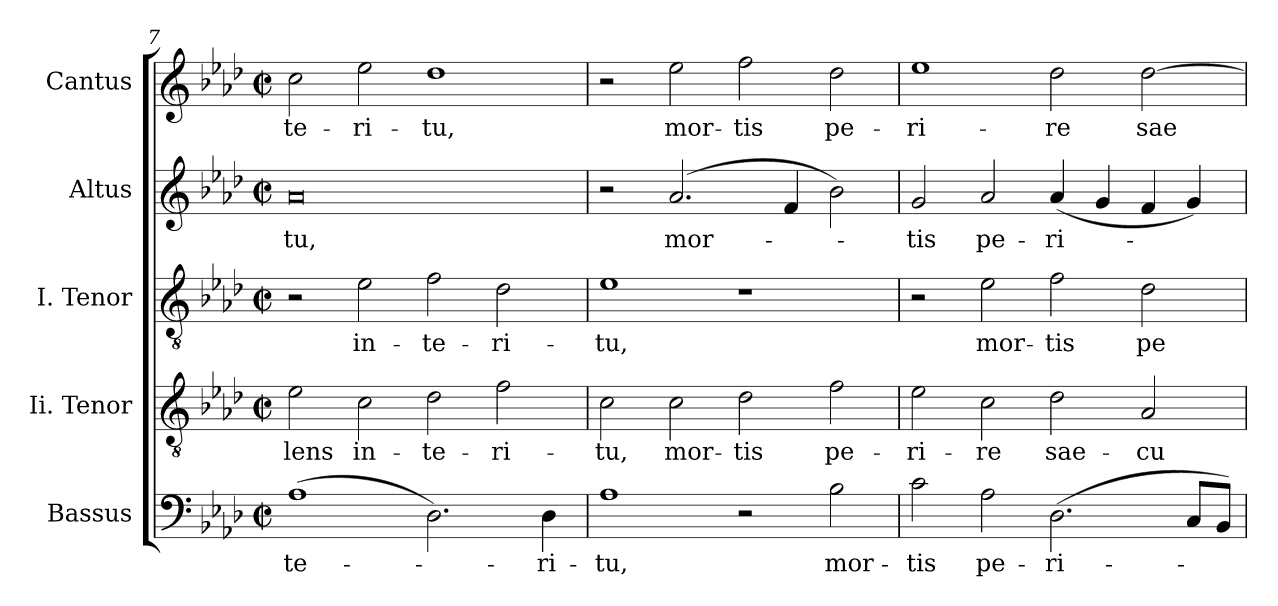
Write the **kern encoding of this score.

**kern	**text	**kern	**text	**kern	**text	**kern	**text	**kern	**text
*part5	*part5	*part4	*part4	*part3	*part3	*part2	*part2	*part1	*part1
*staff5	*staff5	*staff4	*staff4	*staff3	*staff3	*staff2	*staff2	*staff1	*staff1
*I"Bassus	*	*I"Ii. Tenor	*	*I"I. Tenor	*	*I"Altus	*	*I"Cantus	*
*clefF4	*	*clefGv2	*	*clefGv2	*	*clefG2	*	*clefG2	*
*k[b-e-a-d-]	*	*k[b-e-a-d-]	*	*k[b-e-a-d-]	*	*k[b-e-a-d-]	*	*k[b-e-a-d-]	*
*A-:	*	*A-:	*	*A-:	*	*A-:	*	*A-:	*
*M2/2	*	*M2/2	*	*M2/2	*	*M2/2	*	*M2/2	*
*met(c|)	*	*met(c|)	*	*met(c|)	*	*met(c|)	*	*met(c|)	*
=7	=7	=7	=7	=7	=7	=7	=7	=7	=7
!	!LO:LY:b:cj	!	!LO:LY:b:cj	!	!	!	!LO:LY:b:cj	!	!LO:LY:b:cj
(>1A-	-te-	2e-\	-lens	2r	.	0a-	-tu,	2cc\	-te-
!	!	!	!LO:LY:b:cj	!	!LO:LY:b:cj	!	!	!	!LO:LY:b:cj
.	.	2c\	in-	2e-\	in-	.	.	2ee-\	-ri-
!	!	!	!LO:LY:b:cj	!	!LO:LY:b:cj	!	!	!	!LO:LY:b:cj
2.D-\)	.	2d-\	-te-	2f\	-te-	.	.	1dd-	-tu,
!	!	!	!LO:LY:b:cj	!	!LO:LY:b:cj	!	!	!	!
.	.	2f\	-ri-	2d-\	-ri-	.	.	.	.
!	!LO:LY:b:cj	!	!	!	!	!	!	!	!
4D-\	-ri-	.	.	.	.	.	.	.	.
=8	=8	=8	=8	=8	=8	=8	=8	=8	=8
!	!LO:LY:b:cj	!	!LO:LY:b:cj	!	!LO:LY:b:cj	!	!	!	!
1A-	-tu,	2c\	-tu,	1e-	-tu,	2r	.	2r	.
!	!	!	!LO:LY:b:cj	!	!	!	!LO:LY:b:cj	!	!LO:LY:b:cj
.	.	2c\	mor-	.	.	(>2.a-/	mor-	2ee-\	mor-
!	!	!	!LO:LY:b:rj	!	!	!	!	!	!LO:LY:b:rj
2r	.	2d-\	-tis	1r	.	.	.	2ff\	-tis
.	.	.	.	.	.	4f/	.	.	.
!	!LO:LY:b:cj	!	!LO:LY:b:cj	!	!	!	!	!	!LO:LY:b:cj
2B-\	mor-	2f\	pe-	.	.	2b-\)	.	2dd-\	pe-
=9	=9	=9	=9	=9	=9	=9	=9	=9	=9
!	!LO:LY:b:cj	!	!LO:LY:b:cj	!	!	!	!LO:LY:b:cj	!	!LO:LY:b:cj
2c\	-tis	2e-\	-ri-	2r	.	2g/	-tis	1ee-	-ri-
!	!LO:LY:b:cj	!	!LO:LY:b:cj	!	!LO:LY:b:cj	!	!LO:LY:b:cj	!	!
2A-\	pe-	2c\	-re	2e-\	mor-	2a-/	pe-	.	.
!	!LO:LY:b:cj	!	!LO:LY:b:cj	!	!LO:LY:b:rj	!	!LO:LY:b:cj	!	!LO:LY:b:cj
(>2.D-\	-ri-	2d-\	sae-	2f\	-tis	(<4a-/	-ri-	2dd-\	-re
.	.	.	.	.	.	4g/	.	.	.
!	!	!	!LO:LY:b:cj	!	!LO:LY:b:cj	!	!	!	!LO:LY:b:cj
.	.	2A-/	-cu-	2d-\	pe-	4f/	.	[<2dd-\	sae-
8C/L	.	.	.	.	.	4g/)	.	.	.
8BB-/J)	.	.	.	.	.	.	.	.	.
=	=	=	=	=	=	=	=	=	=
*-	*-	*-	*-	*-	*-	*-	*-	*-	*-
